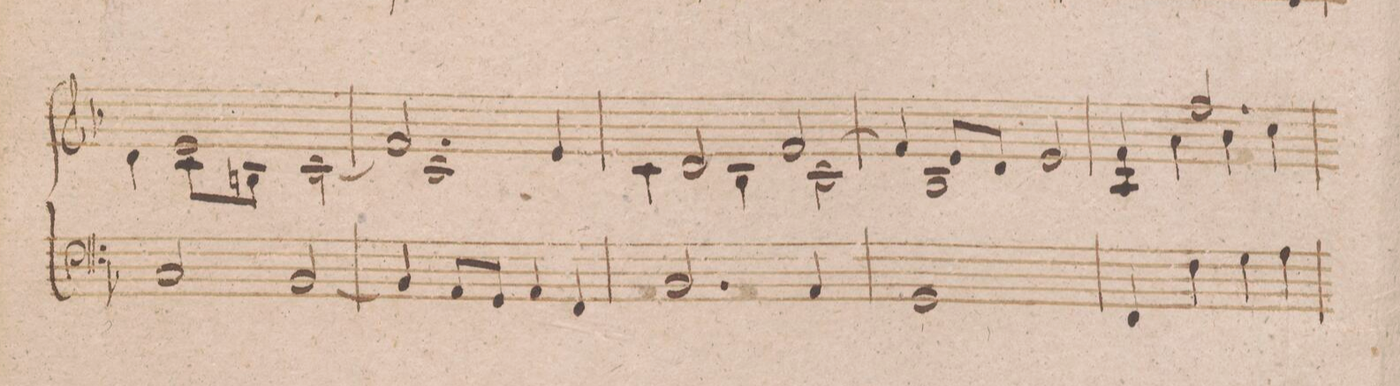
**kern
*I"Organo.
*clefF4
*k[b-]
*met(c|)
*M2/2
2C/
[<2BB-/
=6
4BB-/]
8AA/L
8FF/J
4AA/
4FF/
=7
2.BB-/
4AA/
=8
1GG
=9
4FF/
4F\
4G\
4A\
=10
*-
